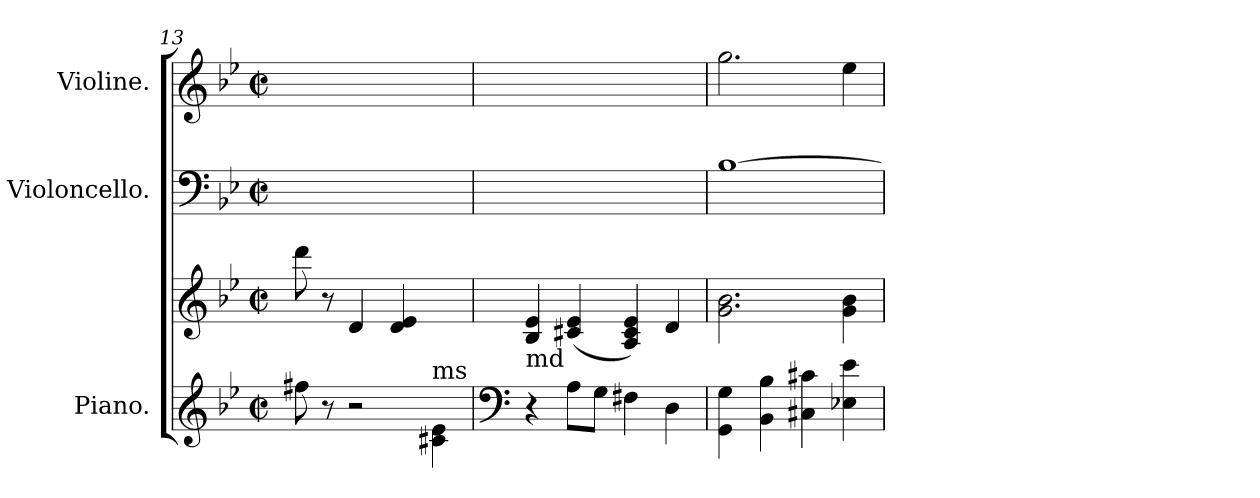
**kern	**kern	**kern	**kern
*part3	*part3	*part2	*part1
*staff4	*staff3	*staff2	*staff1
*I"Piano.	*	*I"Violoncello.	*I"Violine.
*	*	*I'vlc	*I'vl
*clefG2	*clefG2	*clefF4	*clefG2
*k[b-e-]	*k[b-e-]	*k[b-e-]	*k[b-e-]
*g:	*g:	*g:	*g:
*M2/2	*M2/2	*M2/2	*M2/2
*met(c|)	*met(c|)	*met(c|)	*met(c|)
=13	=13	=13	=13
8ff#X\	8ddd\	1ryy	1ryy
8r	8r	.	.
2r	4d/	.	.
.	4d/ 4e-/	.	.
!LO:TX:a:t=ms	!	!	!
4c#X\ 4e-\	4ryy	.	.
=14	=14	=14	=14
*clefF4	*	*	*
!	!LO:TX:b:t=md	!	!
4r	4B-/ 4e-/	1ryy	1ryy
8A\L	(4c#X/ 4e-/	.	.
8G\J	.	.	.
4F#X\	4A/ 4c#/ 4e-/)	.	.
4D\	4d/	.	.
=15	=15	=15	=15
4GG\ 4G\	2.g\ 2.b-\	[1B-\	2.gg\
4BB-\ 4B-\	.	.	.
4C#X\ 4c#X\	.	.	.
4E-X\ 4e-\	4g\ 4b-\	.	4ee-\
=	=	=	=
*-	*-	*-	*-
